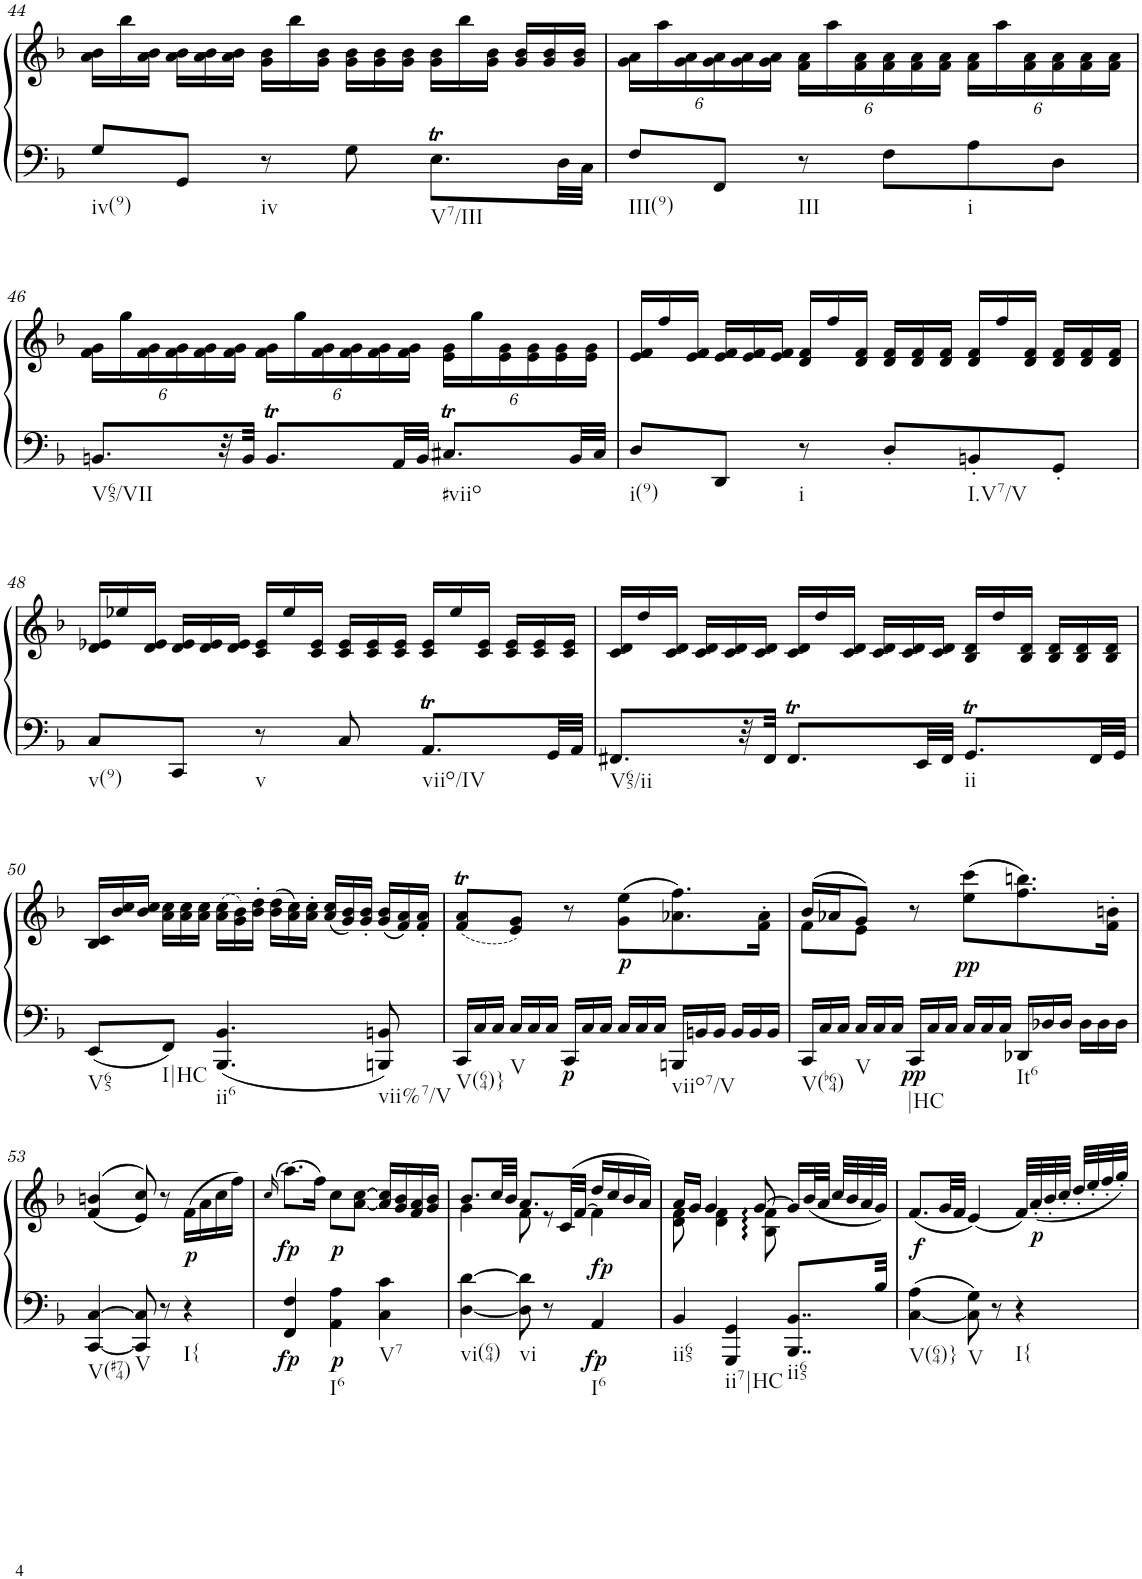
**kern	**kern	**dynam
*part1	*part1	*part1
*staff2	*staff1	*staff1/2
*I"Piano	*	*
*I'Pno.	*	*
!!LO:PB:g=z
*clefF4	*clefG2	*
*k[b-]	*k[b-]	*
*M3/4	*M3/4	*
=44	=44	=44
!LO:TX:b:t=iv(9)	!	!
8G/L	24a\ 24b-\LL	.
.	24bb-\	.
.	24a\ 24b-\JJ	.
8GG/J	24a\ 24b-\LL	.
.	24a\ 24b-\	.
.	24a\ 24b-\JJ	.
!LO:TX:b:t=iv	!	!
8r	24g\ 24b-\LL	.
.	24bb-\	.
.	24g\ 24b-\JJ	.
8G\	24g\ 24b-\LL	.
.	24g\ 24b-\	.
.	24g\ 24b-\JJ	.
!LO:TX:b:t=V7/III	!	!
8.Et\L	24g\ 24b-\LL	.
.	24bb-\	.
.	24g\ 24b-\JJ	.
.	24g/ 24b-/LL	.
.	24g/ 24b-/	.
32D\LL	.	.
.	24g/ 24b-/JJ	.
32C\JJJ	.	.
=45	=45	=45
*	*Xbrackettup	*
!LO:TX:b:t=III(9)	!	!
8F/L	24g\ 24a\LL	.
.	24aa\	.
.	24g\ 24a\	.
8FF/J	24g\ 24a\	.
.	24g\ 24a\	.
.	24g\ 24a\JJ	.
!LO:TX:b:t=III	!	!
8r	24f\ 24a\LL	.
.	24aa\	.
.	24f\ 24a\	.
8F\L	24f\ 24a\	.
.	24f\ 24a\	.
.	24f\ 24a\JJ	.
!LO:TX:b:t=i	!	!
8A\	24f\ 24a\LL	.
.	24aa\	.
.	24f\ 24a\	.
8D\J	24f\ 24a\	.
.	24f\ 24a\	.
.	24f\ 24a\JJ	.
!!LO:LB:g=z
=46	=46	=46
!LO:TX:b:t=V65/VII	!	!
8.BBn/L	24f\ 24g\LL	.
.	24gg\	.
.	24f\ 24g\	.
.	24f\ 24g\	.
.	24f\ 24g\	.
32r	.	.
.	24f\ 24g\JJ	.
32BB/JJJ	.	.
8.BBt/L	24f\ 24g\LL	.
.	24gg\	.
.	24f\ 24g\	.
.	24f\ 24g\	.
.	24f\ 24g\	.
32AA/LL	.	.
.	24f\ 24g\JJ	.
32BB/JJJ	.	.
!LO:TX:b:t=#viio	!	!
8.C#Xt/L	24e\ 24g\LL	.
.	24gg\	.
.	24e\ 24g\	.
.	24e\ 24g\	.
.	24e\ 24g\	.
32BB/LL	.	.
.	24e\ 24g\JJ	.
32C#/JJJ	.	.
=47	=47	=47
*	*brackettup	*
!LO:TX:b:t=i(9)	!	!
8D/L	24e/ 24f/LL	.
.	24ff/	.
.	24e/ 24f/JJ	.
8DD/J	24e/ 24f/LL	.
.	24e/ 24f/	.
.	24e/ 24f/JJ	.
!LO:TX:b:t=i	!	!
8r	24d/ 24f/LL	.
.	24ff/	.
.	24d/ 24f/JJ	.
8D'/L	24d/ 24f/LL	.
.	24d/ 24f/	.
.	24d/ 24f/JJ	.
!LO:TX:b:t=I.V7/V	!	!
8BBn'/	24d/ 24f/LL	.
.	24ff/	.
.	24d/ 24f/JJ	.
8GG'/J	24d/ 24f/LL	.
.	24d/ 24f/	.
.	24d/ 24f/JJ	.
!!LO:LB:g=z
=48	=48	=48
!LO:TX:b:t=v(9)	!	!
8C/L	24d/ 24e-X/LL	.
.	24ee-X/	.
.	24d/ 24e-/JJ	.
8CC/J	24d/ 24e-/LL	.
.	24d/ 24e-/	.
.	24d/ 24e-/JJ	.
!LO:TX:b:t=v	!	!
8r	24c/ 24e-/LL	.
.	24ee-/	.
.	24c/ 24e-/JJ	.
8C/	24c/ 24e-/LL	.
.	24c/ 24e-/	.
.	24c/ 24e-/JJ	.
!LO:TX:b:t=viio/IV	!	!
8.AAt/L	24c/ 24e-/LL	.
.	24ee-/	.
.	24c/ 24e-/JJ	.
.	24c/ 24e-/LL	.
.	24c/ 24e-/	.
32GG/LL	.	.
.	24c/ 24e-/JJ	.
32AA/JJJ	.	.
=49	=49	=49
!LO:TX:b:t=V65/ii	!	!
8.FF#X/L	24c/ 24d/LL	.
.	24dd/	.
.	24c/ 24d/JJ	.
.	24c/ 24d/LL	.
.	24c/ 24d/	.
32r	.	.
.	24c/ 24d/JJ	.
32FF#/JJJ	.	.
8.FF#t/L	24c/ 24d/LL	.
.	24dd/	.
.	24c/ 24d/JJ	.
.	24c/ 24d/LL	.
.	24c/ 24d/	.
32EE/LL	.	.
.	24c/ 24d/JJ	.
32FF#/JJJ	.	.
!LO:TX:b:t=ii	!	!
8.GGT/L	24B-/ 24d/LL	.
.	24dd/	.
.	24B-/ 24d/JJ	.
.	24B-/ 24d/LL	.
.	24B-/ 24d/	.
32FF#/LL	.	.
.	24B-/ 24d/JJ	.
32GG/JJJ	.	.
!!LO:LB:g=z
=50	=50	=50
!LO:TX:b:t=V65	!	!
8EE/L	24B-/ 24c/LL	.
.	24b-/ 24cc/	.
.	24b-/ 24cc/JJ	.
!LO:TX:b:t=I|HC	!	!
8FF/J	24a\ 24cc\LL	.
.	24a\ 24cc\	.
.	24a\ 24cc\JJ	.
!LO:TX:b:t=ii6	!	!
4.BBB-/ 4.BB-/	(24a\ 24cc\LL	.
.	24g\ 24b-\)	.
.	24b-\' 24dd\'JJ	.
.	(24b-\ 24dd\LL	.
.	24a\ 24cc\)	.
.	24a\' 24cc\'JJ	.
.	(24a/ 24cc/LL	.
.	24g/ 24b-/)	.
.	24g/' 24b-/'JJ	.
!LO:TX:b:t=vii%7/V	!	!
8BBBn/ 8BBn/	(24g/ 24b-/LL	.
.	24f/ 24a/)	.
.	24f/' 24a/'JJ	.
=51	=51	=51
!LO:TX:b:t=V(64)}	!	!
24CC/LL	(8f/T 8a/TL	.
24C/	.	.
24C/JJ	.	.
!LO:TX:b:t=V	!	!
24C/LL	8e/ 8g/J)	.
24C/	.	.
24C/JJ	.	.
!	!	!LO:DY:b=2
24CC/LL	8r	p
24C/	.	.
24C/JJ	.	.
!	!	!LO:DY:a=2
24C/LL	(8g\ 8ee\L	p
24C/	.	.
24C/JJ	.	.
!LO:TX:b:t=viio7/V	!	!
24BBBn/LL	8.a-X\ 8.ff\)	.
24BBn/	.	.
24BB/JJ	.	.
24BB/LL	.	.
24BB/	.	.
.	16f\' 16a-\'Jk	.
24BB/JJ	.	.
=52	=52	=52
*	*^	*
!LO:TX:b:t=V(b64)	!	!	!
24CC/LL	(16b-/LL	8f\L	.
24C/	.	.	.
.	16a-X/J	.	.
24C/JJ	.	.	.
!LO:TX:b:t=V	!	!	!
24C/LL	8g/J)	8e\J	.
24C/	.	.	.
24C/JJ	.	.	.
!LO:TX:b:t=|HC	!	!	!
!	!	!	!LO:DY:b=2
24CC/LL	8r	2ryy	pp
24C/	.	.	.
24C/JJ	.	.	.
!	!	!	!LO:DY:b
24C/LL	(>8ee\ 8ccc\L	.	pp
24C/	.	.	.
24C/JJ	.	.	.
!LO:TX:b:t=It6	!	!	!
24DD-X/LL	8.ff\ 8.bbn\)	.	.
24D-X/	.	.	.
24D-/JJ	.	.	.
24D-\LL	.	.	.
24D-\	.	.	.
.	16f\'> 16bn\'>Jk	.	.
24D-\JJ	.	.	.
*	*v	*v	*
!!LO:LB:g=z
=53	=53	=53
!LO:TX:b:t=V(#74)	!	!
[4CC/ [4C/	(>(4f/ 4bn/	.
!LO:TX:b:t=V	!	!
8CC/] 8C/]	8e/ 8cc/))	.
8r	8r	.
!LO:TX:b:t=I{	!	!
!	!	!LO:DY:b
4r	(16f\LL	p
.	16a\	.
.	16cc\	.
.	16ff\JJ)	.
=54	=54	=54
.	(>16qcc/	.
!	!	!LO:DY:b=2
!	!	!LO:DY:n=1:b
4FF/ 4F/	(8.aa\L)	fp fp
.	16ff\Jk)	.
!LO:TX:b:t=I6	!	!
!	!	!LO:DY:n=2:b=2
!	!	!LO:DY:n=3:b
4AA\ 4A\	8cc\L	p p
.	[8a\ [8cc\J	.
!LO:TX:b:t=V7	!	!
4C\ 4c\	16a/] 16cc/]LL	.
.	16g/ 16b-/	.
.	16f/ 16a/	.
.	16g/ 16b-/JJ	.
=55	=55	=55
*	*^	*
!LO:TX:b:t=vi(64)	!	!	!
[4D\ [4d\	8.b-/L	4g\	.
.	32cc/LL	.	.
.	32b-/JJJ	.	.
!LO:TX:b:t=vi	!	!	!
8D\] 8d\]	8.a/L	8f\	.
8r	.	8r	.
.	(32c/LL	.	.
.	[32f/JJJ	.	.
!LO:TX:b:t=I6	!	!	!
!	!	!	!LO:DY:b=2
!	!	!	!LO:DY:n=1:a=2
4AA/	16dd/LL	4f\]	fp fp
.	16cc/	.	.
.	16b-/	.	.
.	16a/JJ)	.	.
=56	=56	=56	=56
!LO:TX:b:t=ii65	!	!	!
4BB-/	16a/LL	8d\ 8f\	.
.	16g/JJ	.	.
.	4g/	4d\ 4f\	.
!LO:TX:b:t=ii7|HC	!	!	!
4GGG/ 4GG/	.	.	.
.	[8g/	8B-\ 8f\	.
!LO:TX:b:t=ii65	!	!	!
8..BBB-/ 8..BB-/L	16g/LL]	4ryy	.
.	(<32b-/L	.	.
.	32a/JJJ	.	.
.	32cc/LLL	.	.
.	32b-/	.	.
.	32a/	.	.
32B-/Jkk	32g/JJJ)	.	.
*	*v	*v	*
=57	=57	=57
!LO:TX:b:t=V(64)}	!	!
!	!	!LO:DY:b
[4C\ 4A\	(8.f/L	f
.	32g/LL	.
.	32f/JJJ	.
!LO:TX:b:t=V	!	!
8C\] 8G\	(4e/)	.
8r	.	.
!LO:TX:b:t=I{	!	!
4r	32f/LLL)	.
!	!	!LO:DY:b
.	(32a'/	p
.	32b-'/	.
.	32cc'/JJJ	.
.	32dd'/LLL	.
.	32ee'/	.
.	32ff'/	.
.	32gg'/JJJ)	.
=	=	=
*-	*-	*-
